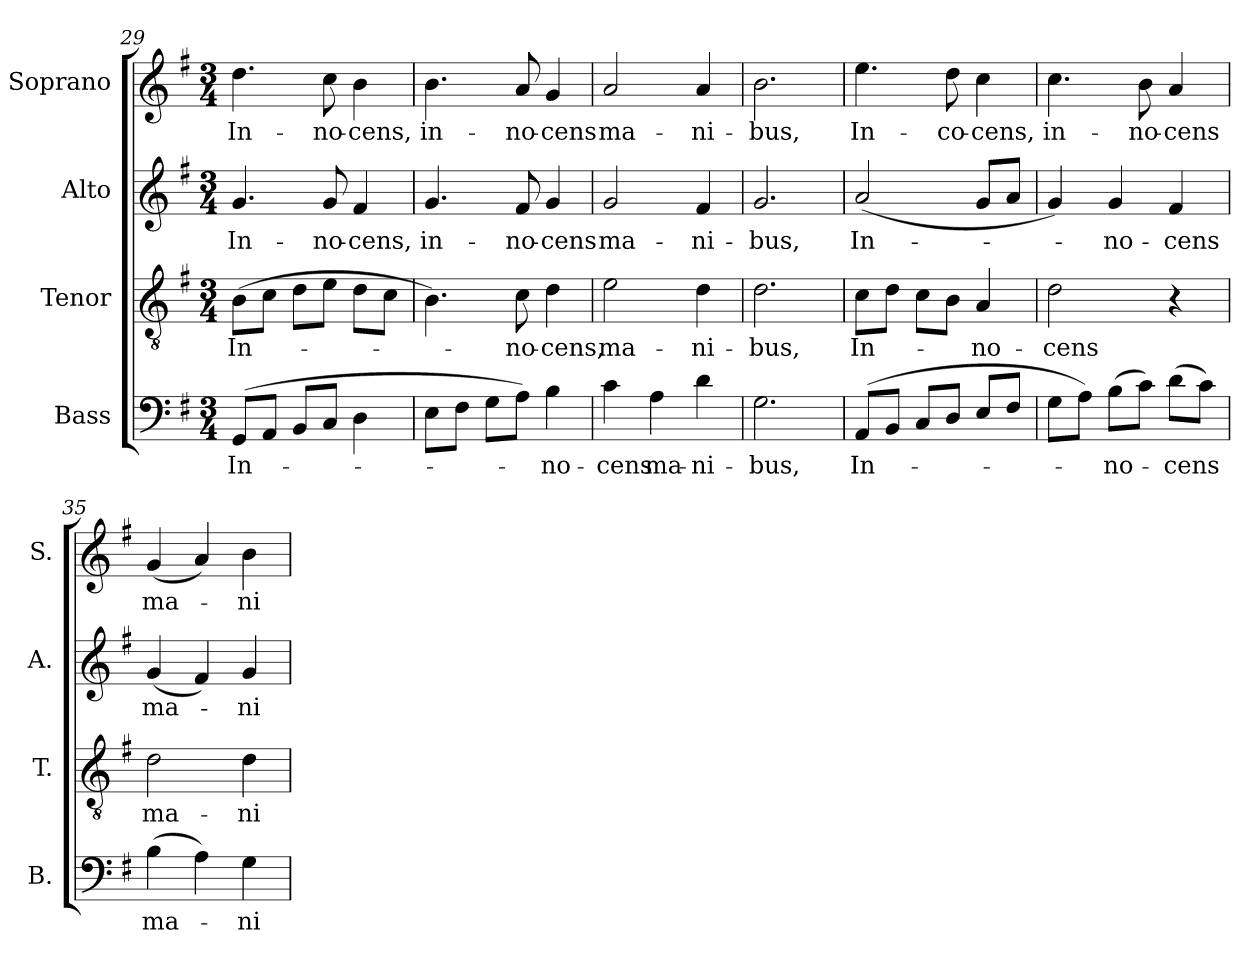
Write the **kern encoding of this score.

**kern	**text	**kern	**text	**kern	**text	**kern	**text
*part4	*part4	*part3	*part3	*part2	*part2	*part1	*part1
*staff4	*staff4	*staff3	*staff3	*staff2	*staff2	*staff1	*staff1
*I"Bass	*	*I"Tenor	*	*I"Alto	*	*I"Soprano	*
*I'B.	*	*I'T.	*	*I'A.	*	*I'S.	*
*clefF4	*	*clefGv2	*	*clefG2	*	*clefG2	*
*	*	*ITrd7c12	*	*	*	*	*
*k[f#]	*	*k[f#]	*	*k[f#]	*	*k[f#]	*
*G:	*	*G:	*	*G:	*	*G:	*
*M3/4	*	*M3/4	*	*M3/4	*	*M3/4	*
=29	=29	=29	=29	=29	=29	=29	=29
!	!LO:LY:b:color=#000000	!	!	!	!	!	!
!	!	!	!LO:LY:b:color=#000000	!	!	!	!
!	!	!	!	!	!LO:LY:b:color=#000000	!	!
!	!	!	!	!	!	!	!LO:LY:b:color=#000000
(8GGi/L	In-	(8BBi\L	In-	4.gi/	In-	4.ddi\	In-
8AAi/J	.	8Ci\J	.	.	.	.	.
8BBi/L	.	8Di\L	.	.	.	.	.
!	!	!	!	!	!LO:LY:b:color=#000000	!	!
!	!	!	!	!	!	!	!LO:LY:b:color=#000000
8Ci/J	.	8Ei\J	.	8gi/	-no-	8cci\	-no-
!	!	!	!	!	!LO:LY:b:color=#000000	!	!
!	!	!	!	!	!	!	!LO:LY:b:color=#000000
4Di\	.	8Di\L	.	4f#i/	-cens,	4bi\	-cens,
.	.	8Ci\J	.	.	.	.	.
=30	=30	=30	=30	=30	=30	=30	=30
!	!	!	!	!	!LO:LY:b:color=#000000	!	!
!	!	!	!	!	!	!	!LO:LY:b:color=#000000
8Ei\L	.	4.BBi\)	.	4.gi/	in-	4.bi\	in-
8F#i\J	.	.	.	.	.	.	.
8Gi\L	.	.	.	.	.	.	.
!	!	!	!LO:LY:b:color=#000000	!	!	!	!
!	!	!	!	!	!LO:LY:b:color=#000000	!	!
!	!	!	!	!	!	!	!LO:LY:b:color=#000000
8Ai\J)	.	8Ci\	-no-	8f#i/	-no-	8ai/	-no-
!	!LO:LY:b:color=#000000	!	!	!	!	!	!
!	!	!	!LO:LY:b:color=#000000	!	!	!	!
!	!	!	!	!	!LO:LY:b:color=#000000	!	!
!	!	!	!	!	!	!	!LO:LY:b:color=#000000
4Bi\	-no-	4Di\	-cens,	4gi/	-cens	4gi/	-cens
=31	=31	=31	=31	=31	=31	=31	=31
!	!LO:LY:b:color=#000000	!	!	!	!	!	!
!	!	!	!LO:LY:b:color=#000000	!	!	!	!
!	!	!	!	!	!LO:LY:b:color=#000000	!	!
!	!	!	!	!	!	!	!LO:LY:b:color=#000000
4ci\	-cens	2Ei\	ma-	2gi/	ma-	2ai/	ma-
!	!LO:LY:b:color=#000000	!	!	!	!	!	!
4Ai\	ma-	.	.	.	.	.	.
!	!LO:LY:b:color=#000000	!	!	!	!	!	!
!	!	!	!LO:LY:b:color=#000000	!	!	!	!
!	!	!	!	!	!LO:LY:b:color=#000000	!	!
!	!	!	!	!	!	!	!LO:LY:b:color=#000000
4di\	-ni-	4Di\	-ni-	4f#i/	-ni-	4ai/	-ni-
=32	=32	=32	=32	=32	=32	=32	=32
!	!LO:LY:b:color=#000000	!	!	!	!	!	!
!	!	!	!LO:LY:b:color=#000000	!	!	!	!
!	!	!	!	!	!LO:LY:b:color=#000000	!	!
!	!	!	!	!	!	!	!LO:LY:b:color=#000000
2.Gi\	-bus,	2.Di\	-bus,	2.gi/	-bus,	2.bi\	-bus,
=33	=33	=33	=33	=33	=33	=33	=33
!	!LO:LY:b:color=#000000	!	!	!	!	!	!
!	!	!	!LO:LY:b:color=#000000	!	!	!	!
!	!	!	!	!	!LO:LY:b:color=#000000	!	!
!	!	!	!	!	!	!	!LO:LY:b:color=#000000
(8AAi/L	In-	8Ci\L	In-	(2ai/	In-	4.eei\	In-
8BBi/J	.	8Di\J	.	.	.	.	.
8Ci/L	.	8Ci\L	.	.	.	.	.
!	!	!	!	!	!	!	!LO:LY:b:color=#000000
8Di/J	.	8BBi\J	.	.	.	8ddi\	-co-
!	!	!	!LO:LY:b:color=#000000	!	!	!	!
!	!	!	!	!	!	!	!LO:LY:b:color=#000000
8Ei/L	.	4AAi/	-no-	8gi/L	.	4cci\	-cens,
8F#i/J	.	.	.	8ai/J	.	.	.
!!LO:LB:g=z
=34	=34	=34	=34	=34	=34	=34	=34
!	!	!	!LO:LY:b:color=#000000	!	!	!	!
!	!	!	!	!	!	!	!LO:LY:b:color=#000000
8Gi\L	.	2Di\	-cens	4gi/)	.	4.cci\	in-
8Ai\J)	.	.	.	.	.	.	.
!	!LO:LY:b:color=#000000	!	!	!	!	!	!
!	!	!	!	!	!LO:LY:b:color=#000000	!	!
(8Bi\L	-no-	.	.	4gi/	-no-	.	.
!	!	!	!	!	!	!	!LO:LY:b:color=#000000
8ci\J)	.	.	.	.	.	8bi\	-no-
!	!LO:LY:b:color=#000000	!	!	!	!	!	!
!	!	!	!	!	!LO:LY:b:color=#000000	!	!
!	!	!	!	!	!	!	!LO:LY:b:color=#000000
(8di\L	-cens	4r	.	4f#i/	-cens	4ai/	-cens
8ci\J)	.	.	.	.	.	.	.
=35	=35	=35	=35	=35	=35	=35	=35
!	!LO:LY:b:color=#000000	!	!	!	!	!	!
!	!	!	!LO:LY:b:color=#000000	!	!	!	!
!	!	!	!	!	!LO:LY:b:color=#000000	!	!
!	!	!	!	!	!	!	!LO:LY:b:color=#000000
(4Bi\	ma-	2Di\	ma-	(4gi/	ma-	(4gi/	ma-
4Ai\)	.	.	.	4f#i/)	.	4ai/)	.
!	!LO:LY:b:color=#000000	!	!	!	!	!	!
!	!	!	!LO:LY:b:color=#000000	!	!	!	!
!	!	!	!	!	!LO:LY:b:color=#000000	!	!
!	!	!	!	!	!	!	!LO:LY:b:color=#000000
4Gi\	-ni-	4Di\	-ni-	4gi/	-ni-	4bi\	-ni-
=	=	=	=	=	=	=	=
*-	*-	*-	*-	*-	*-	*-	*-
